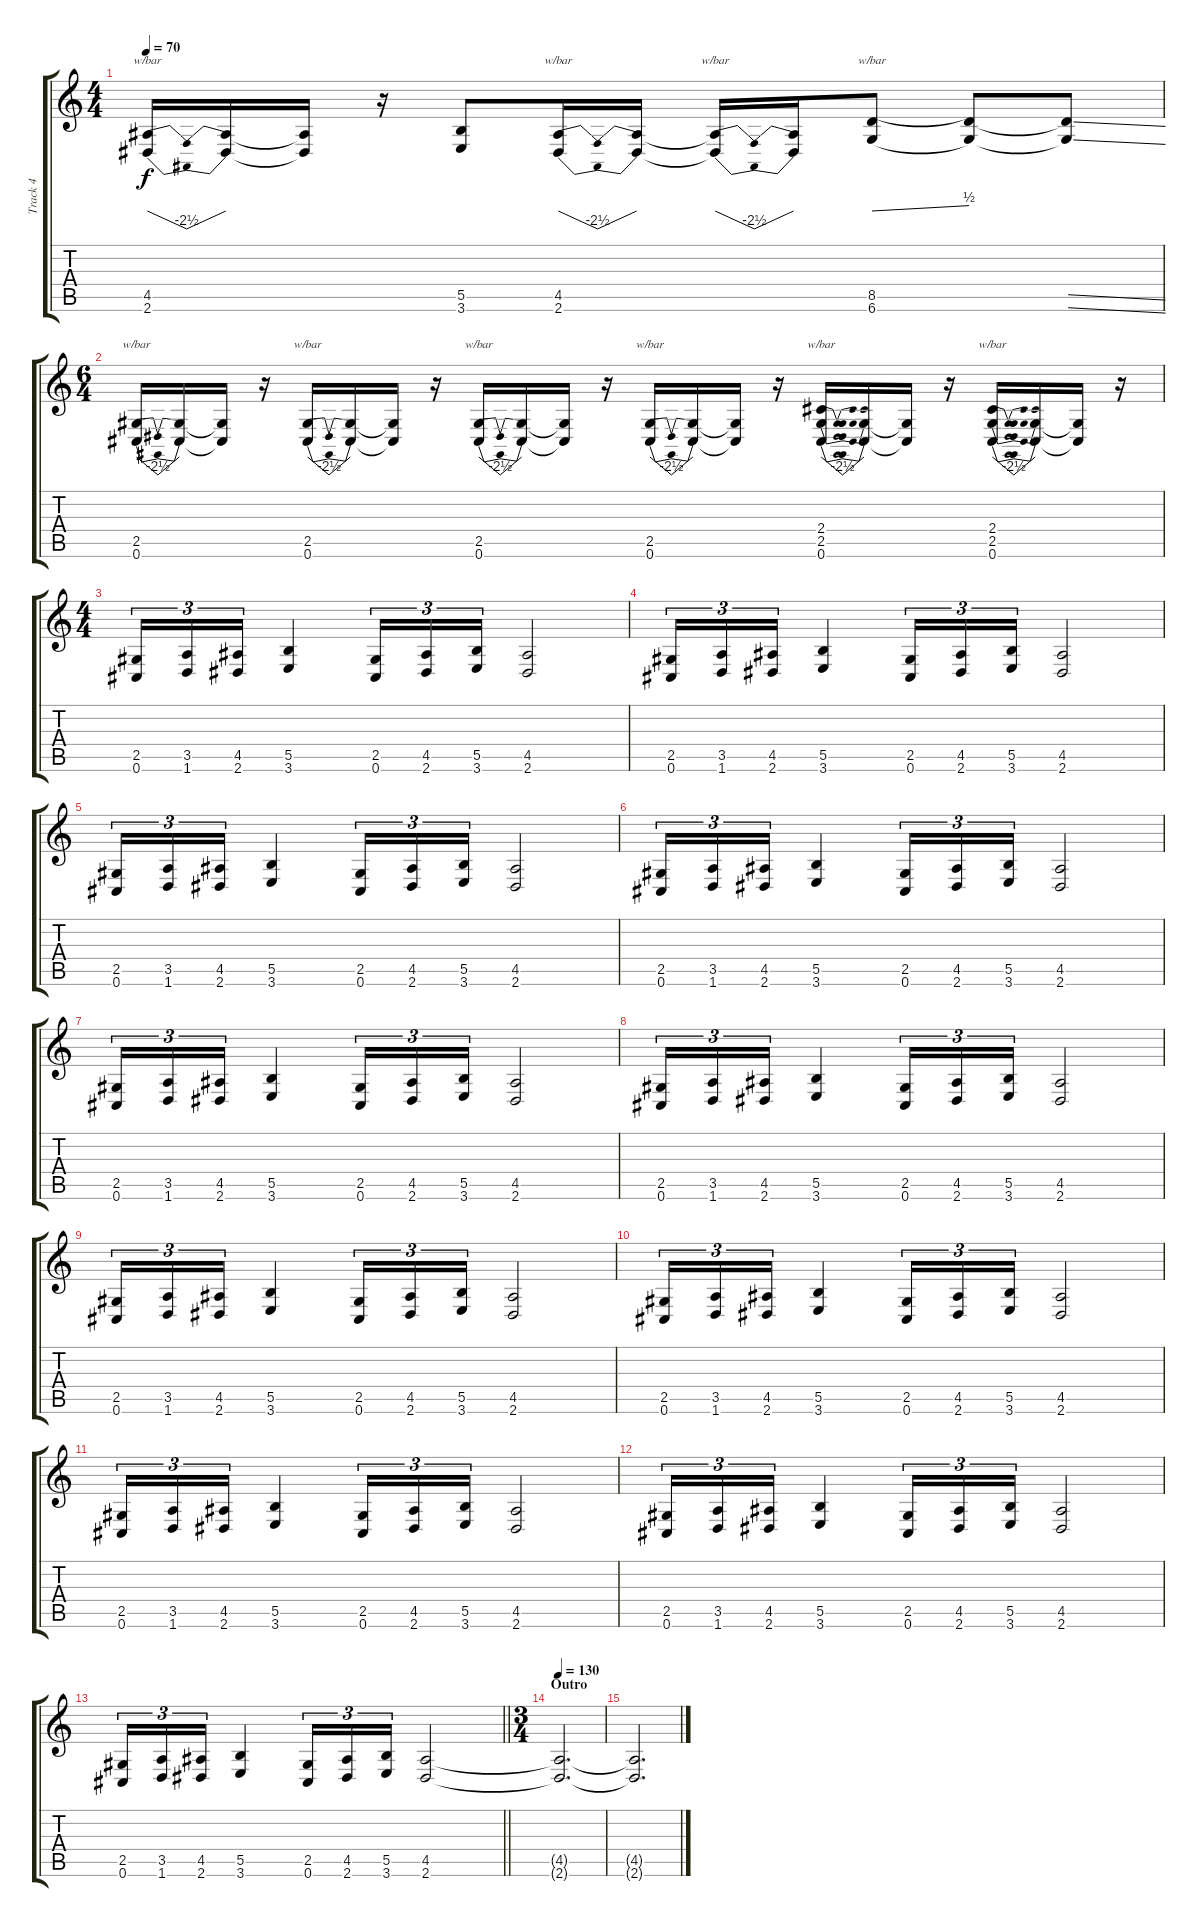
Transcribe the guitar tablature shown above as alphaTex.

\track ("Track 4" "Track 4") {instrument distortionguitar}
\staff {score tabs}
\tuning (Db4 Ab3 E3 B2 Gb2 Db2) {hide}
\ts (4 4)
\tempo 70
\clef g2
\ks c
(4.5 2.6).16{tbe (dip default 0 0 30 -10 60 0) dy f} (4.5{t} 2.6{t}).16 (4.5{t} 2.6{t}).16 r.16 (5.5 3.6).8 (4.5 2.6).16{tbe (dip default 0 0 30 -10 60 0)} (4.5{t} 2.6{t}).16 (4.5{t} 2.6{t}).16{tbe (dip default 0 0 30 -10 60 0)} (4.5{t} 2.6{t}).16 (8.5 6.6).8{tbe (dive default 0 0 60 2)} (8.5{t} 6.6{t}).8 (8.5{ss t} 6.6{ss t}).8 |
\ts (6 4)
(2.5 0.6).16{tbe (dip default 0 0 30 -10 60 0)} (2.5{t} 0.6{t}).16 (2.5{t} 0.6{t}).16 r.16 (2.5 0.6).16{tbe (dip default 0 0 30 -10 60 0)} (2.5{t} 0.6{t}).16 (2.5{t} 0.6{t}).16 r.16 (2.5 0.6).16{tbe (dip default 0 0 30 -10 60 0)} (2.5{t} 0.6{t}).16 (2.5{t} 0.6{t}).16 r.16 (2.5 0.6).16{tbe (dip default 0 0 30 -10 60 0)} (2.5{t} 0.6{t}).16 (2.5{t} 0.6{t}).16 r.16 (2.4 2.5 0.6).16{tbe (dip default 0 0 30 -10 60 0)} (2.5{t} 0.6{t}).16 (2.5{t} 0.6{t}).16 r.16 (2.4 2.5 0.6).16{tbe (dip default 0 0 30 -10 60 0)} (2.5{t} 0.6{t}).16 (2.5{t} 0.6{t}).16 r.16 |
\ts (4 4)
(2.5 0.6).16{tu (3 2)} (3.5 1.6).16{tu (3 2)} (4.5 2.6).16{tu (3 2)} (5.5 3.6).4 (2.5 0.6).16{tu (3 2)} (4.5 2.6).16{tu (3 2)} (5.5 3.6).16{tu (3 2)} (4.5 2.6).2 |
(2.5 0.6).16{tu (3 2)} (3.5 1.6).16{tu (3 2)} (4.5 2.6).16{tu (3 2)} (5.5 3.6).4 (2.5 0.6).16{tu (3 2)} (4.5 2.6).16{tu (3 2)} (5.5 3.6).16{tu (3 2)} (4.5 2.6).2 |
(2.5 0.6).16{tu (3 2)} (3.5 1.6).16{tu (3 2)} (4.5 2.6).16{tu (3 2)} (5.5 3.6).4 (2.5 0.6).16{tu (3 2)} (4.5 2.6).16{tu (3 2)} (5.5 3.6).16{tu (3 2)} (4.5 2.6).2 |
(2.5 0.6).16{tu (3 2)} (3.5 1.6).16{tu (3 2)} (4.5 2.6).16{tu (3 2)} (5.5 3.6).4 (2.5 0.6).16{tu (3 2)} (4.5 2.6).16{tu (3 2)} (5.5 3.6).16{tu (3 2)} (4.5 2.6).2 |
(2.5 0.6).16{tu (3 2)} (3.5 1.6).16{tu (3 2)} (4.5 2.6).16{tu (3 2)} (5.5 3.6).4 (2.5 0.6).16{tu (3 2)} (4.5 2.6).16{tu (3 2)} (5.5 3.6).16{tu (3 2)} (4.5 2.6).2 |
(2.5 0.6).16{tu (3 2)} (3.5 1.6).16{tu (3 2)} (4.5 2.6).16{tu (3 2)} (5.5 3.6).4 (2.5 0.6).16{tu (3 2)} (4.5 2.6).16{tu (3 2)} (5.5 3.6).16{tu (3 2)} (4.5 2.6).2 |
(2.5 0.6).16{tu (3 2)} (3.5 1.6).16{tu (3 2)} (4.5 2.6).16{tu (3 2)} (5.5 3.6).4 (2.5 0.6).16{tu (3 2)} (4.5 2.6).16{tu (3 2)} (5.5 3.6).16{tu (3 2)} (4.5 2.6).2 |
(2.5 0.6).16{tu (3 2)} (3.5 1.6).16{tu (3 2)} (4.5 2.6).16{tu (3 2)} (5.5 3.6).4 (2.5 0.6).16{tu (3 2)} (4.5 2.6).16{tu (3 2)} (5.5 3.6).16{tu (3 2)} (4.5 2.6).2 |
(2.5 0.6).16{tu (3 2)} (3.5 1.6).16{tu (3 2)} (4.5 2.6).16{tu (3 2)} (5.5 3.6).4 (2.5 0.6).16{tu (3 2)} (4.5 2.6).16{tu (3 2)} (5.5 3.6).16{tu (3 2)} (4.5 2.6).2 |
(2.5 0.6).16{tu (3 2)} (3.5 1.6).16{tu (3 2)} (4.5 2.6).16{tu (3 2)} (5.5 3.6).4 (2.5 0.6).16{tu (3 2)} (4.5 2.6).16{tu (3 2)} (5.5 3.6).16{tu (3 2)} (4.5 2.6).2 |
\barLineRight lightlight
(2.5 0.6).16{tu (3 2)} (3.5 1.6).16{tu (3 2)} (4.5 2.6).16{tu (3 2)} (5.5 3.6).4 (2.5 0.6).16{tu (3 2)} (4.5 2.6).16{tu (3 2)} (5.5 3.6).16{tu (3 2)} (4.5 2.6).2{volume 0} |
\ts (3 4)
\section ("" "Outro")
\tempo 130
(4.5{t} 2.6{t}).2{d} |
(4.5{t} 2.6{t}).2{d}
